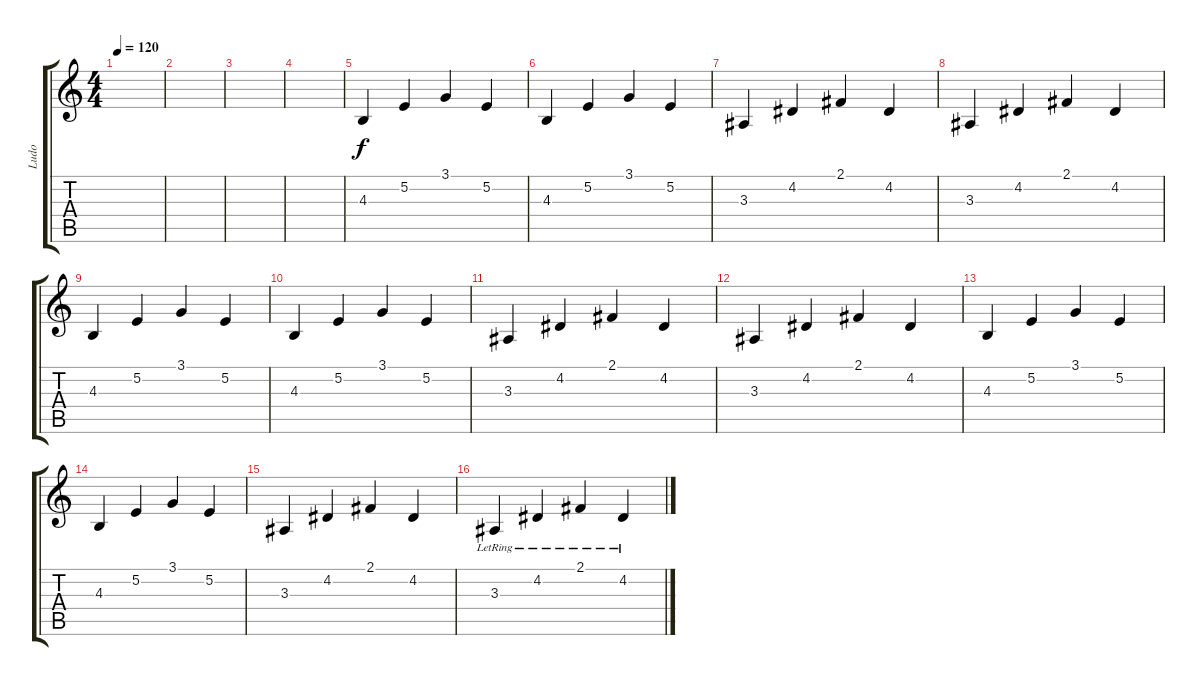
\track ("Ludo" "Ludo") {instrument harpsichord}
\staff {score tabs}
\tuning (E4 B3 G3 D3 A2 D2) {hide}
\ts (4 4)
\tempo 120
\clef g2
\ks c
|
|
|
|
4.3.4 5.2.4 3.1.4 5.2.4 |
4.3.4 5.2.4 3.1.4 5.2.4 |
3.3.4 4.2.4 2.1.4 4.2.4 |
3.3.4 4.2.4 2.1.4 4.2.4 |
4.3.4 5.2.4 3.1.4 5.2.4 |
4.3.4 5.2.4 3.1.4 5.2.4 |
3.3.4 4.2.4 2.1.4 4.2.4 |
3.3.4 4.2.4 2.1.4 4.2.4 |
4.3.4 5.2.4 3.1.4 5.2.4 |
4.3.4 5.2.4 3.1.4 5.2.4 |
3.3.4 4.2.4 2.1.4 4.2.4 |
3.3{lr}.4 4.2{lr}.4 2.1{lr}.4 4.2{lr}.4
